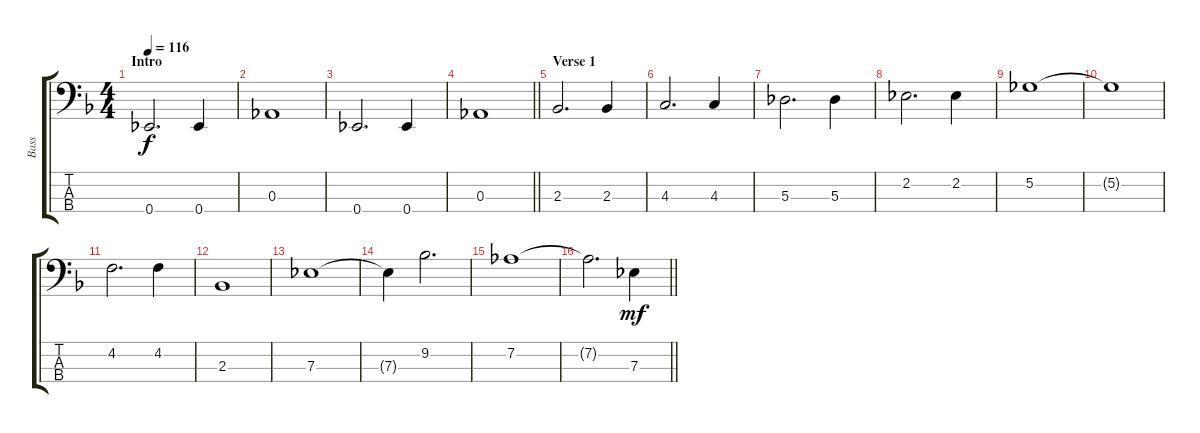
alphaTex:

\track ("Bass" "Bass") {instrument electricbassfinger}
\staff {score tabs}
\tuning (Gb2 Db2 Ab1 Eb1) {hide}
\ts (4 4)
\section ("" "Intro")
\tempo 116
\clef f4
\ks dminor
0.4.2{d dy f instrument electricbassfinger} 0.4.4 |
0.3.1 |
0.4.2{d} 0.4.4 |
\barLineRight lightlight
0.3.1 |
\section ("" "Verse 1")
2.3.2{d} 2.3.4 |
4.3.2{d} 4.3.4 |
5.3.2{d} 5.3.4 |
2.2.2{d} 2.2.4 |
5.2.1 |
5.2{t}.1 |
4.2.2{d} 4.2.4 |
2.3.1 |
7.3.1 |
7.3{t}.4 9.2.2{d} |
7.2.1 |
\barLineRight lightlight
7.2{t}.2{d} 7.3.4{dy mf}
